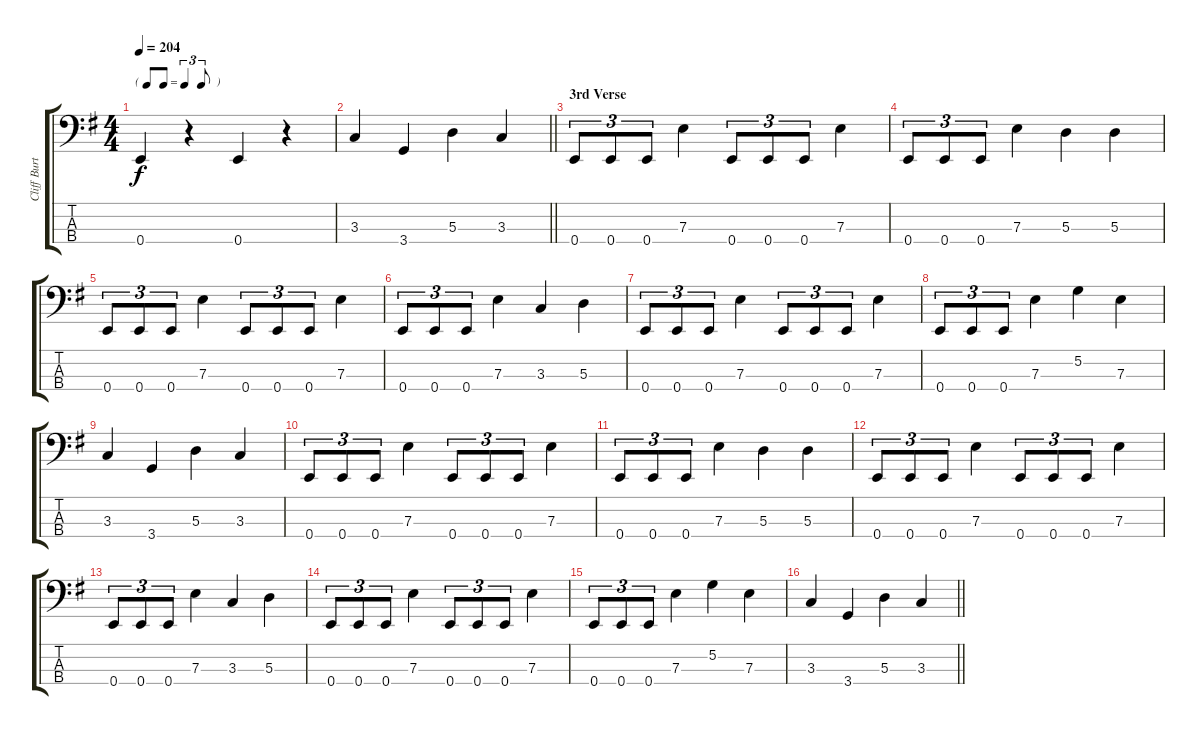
\track ("Cliff Burton" "Cliff Burt") {instrument electricbassfinger}
\staff {score tabs}
\tuning (G2 D2 A1 E1) {hide}
\ts (4 4)
\tf triplet8th
\tempo 204
\clef f4
\ks eminor
0.4.4{dy f} r.4 0.4.4 r.4 |
\barLineRight lightlight
3.3.4 3.4.4 5.3.4 3.3.4 |
\section ("" "3rd Verse")
0.4.8{tu (3 2)} 0.4.8{tu (3 2)} 0.4.8{tu (3 2)} 7.3.4 0.4.8{tu (3 2)} 0.4.8{tu (3 2)} 0.4.8{tu (3 2)} 7.3.4 |
0.4.8{tu (3 2)} 0.4.8{tu (3 2)} 0.4.8{tu (3 2)} 7.3.4 5.3.4 5.3.4 |
0.4.8{tu (3 2)} 0.4.8{tu (3 2)} 0.4.8{tu (3 2)} 7.3.4 0.4.8{tu (3 2)} 0.4.8{tu (3 2)} 0.4.8{tu (3 2)} 7.3.4 |
0.4.8{tu (3 2)} 0.4.8{tu (3 2)} 0.4.8{tu (3 2)} 7.3.4 3.3.4 5.3.4 |
0.4.8{tu (3 2)} 0.4.8{tu (3 2)} 0.4.8{tu (3 2)} 7.3.4 0.4.8{tu (3 2)} 0.4.8{tu (3 2)} 0.4.8{tu (3 2)} 7.3.4 |
0.4.8{tu (3 2)} 0.4.8{tu (3 2)} 0.4.8{tu (3 2)} 7.3.4 5.2.4 7.3.4 |
3.3.4 3.4.4 5.3.4 3.3.4 |
0.4.8{tu (3 2)} 0.4.8{tu (3 2)} 0.4.8{tu (3 2)} 7.3.4 0.4.8{tu (3 2)} 0.4.8{tu (3 2)} 0.4.8{tu (3 2)} 7.3.4 |
0.4.8{tu (3 2)} 0.4.8{tu (3 2)} 0.4.8{tu (3 2)} 7.3.4 5.3.4 5.3.4 |
0.4.8{tu (3 2)} 0.4.8{tu (3 2)} 0.4.8{tu (3 2)} 7.3.4 0.4.8{tu (3 2)} 0.4.8{tu (3 2)} 0.4.8{tu (3 2)} 7.3.4 |
0.4.8{tu (3 2)} 0.4.8{tu (3 2)} 0.4.8{tu (3 2)} 7.3.4 3.3.4 5.3.4 |
0.4.8{tu (3 2)} 0.4.8{tu (3 2)} 0.4.8{tu (3 2)} 7.3.4 0.4.8{tu (3 2)} 0.4.8{tu (3 2)} 0.4.8{tu (3 2)} 7.3.4 |
0.4.8{tu (3 2)} 0.4.8{tu (3 2)} 0.4.8{tu (3 2)} 7.3.4 5.2.4 7.3.4 |
\barLineRight lightlight
3.3.4 3.4.4 5.3.4 3.3.4
